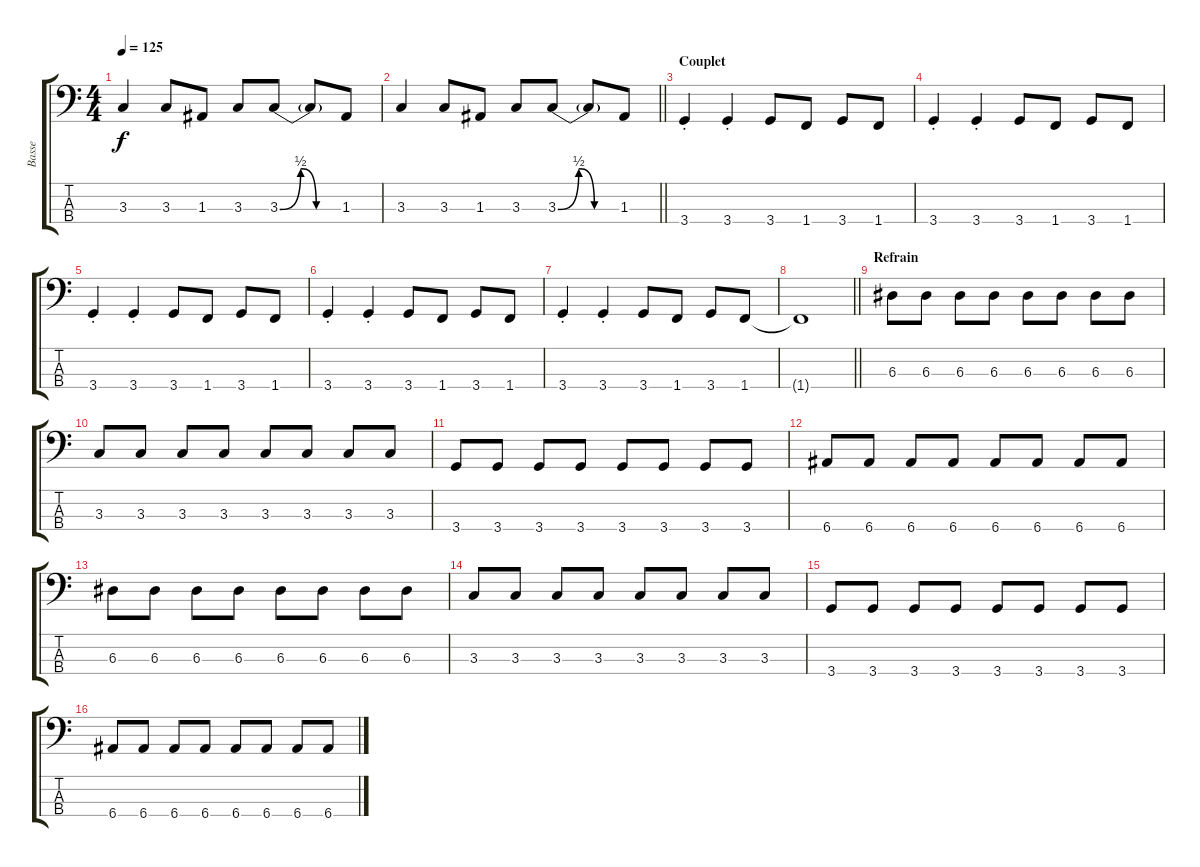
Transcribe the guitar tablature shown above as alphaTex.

\track ("Basse" "Basse") {instrument electricbassfinger}
\staff {score tabs}
\tuning (G2 D2 A1 E1) {hide}
\ts (4 4)
\tempo 125
\clef f4
\ks c
3.3.4{dy f} 3.3.8 1.3.8 3.3.8 3.3{be (custom 0 0 20 2 35 0 60 0)}.8 3.3{t}.8 1.3.8 |
\barLineRight lightlight
3.3.4 3.3.8 1.3.8 3.3.8 3.3{be (custom 0 0 20 2 35 0 60 0)}.8 3.3{t}.8 1.3.8 |
\section ("" "Couplet")
3.4{st}.4 3.4{st}.4 3.4.8 1.4.8 3.4.8 1.4.8 |
3.4{st}.4 3.4{st}.4 3.4.8 1.4.8 3.4.8 1.4.8 |
3.4{st}.4 3.4{st}.4 3.4.8 1.4.8 3.4.8 1.4.8 |
3.4{st}.4 3.4{st}.4 3.4.8 1.4.8 3.4.8 1.4.8 |
3.4{st}.4 3.4{st}.4 3.4.8 1.4.8 3.4.8 1.4.8 |
\barLineRight lightlight
1.4{t}.1 |
\section ("" "Refrain")
6.3.8 6.3.8 6.3.8 6.3.8 6.3.8 6.3.8 6.3.8 6.3.8 |
3.3.8 3.3.8 3.3.8 3.3.8 3.3.8 3.3.8 3.3.8 3.3.8 |
3.4.8 3.4.8 3.4.8 3.4.8 3.4.8 3.4.8 3.4.8 3.4.8 |
6.4.8 6.4.8 6.4.8 6.4.8 6.4.8 6.4.8 6.4.8 6.4.8 |
6.3.8 6.3.8 6.3.8 6.3.8 6.3.8 6.3.8 6.3.8 6.3.8 |
3.3.8 3.3.8 3.3.8 3.3.8 3.3.8 3.3.8 3.3.8 3.3.8 |
3.4.8 3.4.8 3.4.8 3.4.8 3.4.8 3.4.8 3.4.8 3.4.8 |
6.4.8 6.4.8 6.4.8 6.4.8 6.4.8 6.4.8 6.4.8 6.4.8
